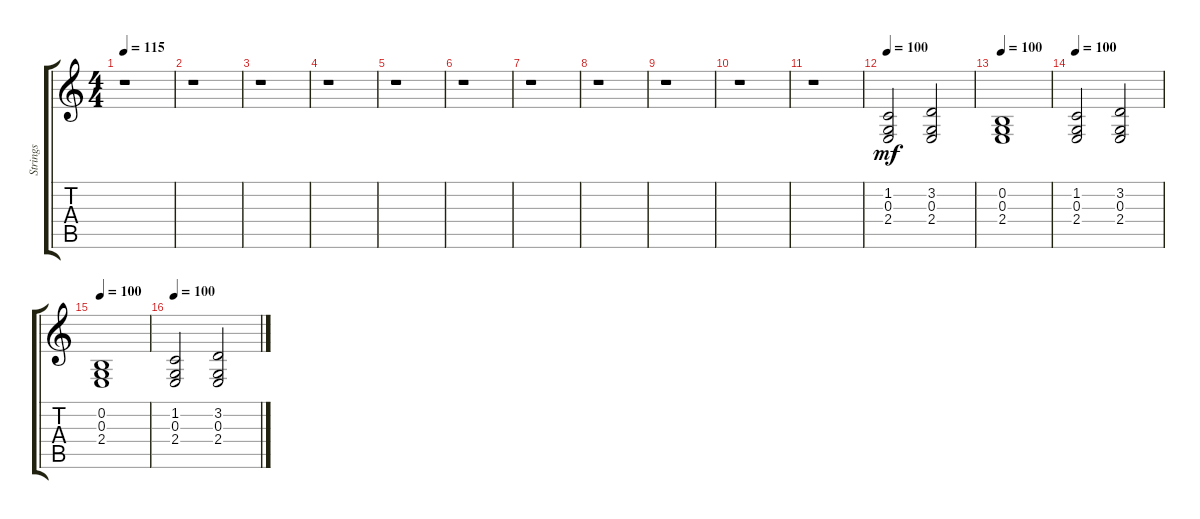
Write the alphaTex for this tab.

\track ("Strings" "Strings") {instrument stringensemble1}
\staff {score tabs}
\tuning (E4 B3 G3 D3 A2 E2) {hide}
\ts (4 4)
\tempo 115
\clef g2
\ks c
r.1{dy mf} |
r.1 |
r.1 |
r.1 |
r.1 |
r.1 |
r.1 |
r.1 |
r.1 |
r.1 |
r.1 |
\tempo 100
(1.2 0.3 2.4).2 (3.2 0.3 2.4).2 |
\tempo 100
(0.2 0.3 2.4).1 |
\tempo 100
(1.2 0.3 2.4).2 (3.2 0.3 2.4).2 |
\tempo 100
(0.2 0.3 2.4).1 |
\tempo 100
(1.2 0.3 2.4).2 (3.2 0.3 2.4).2
